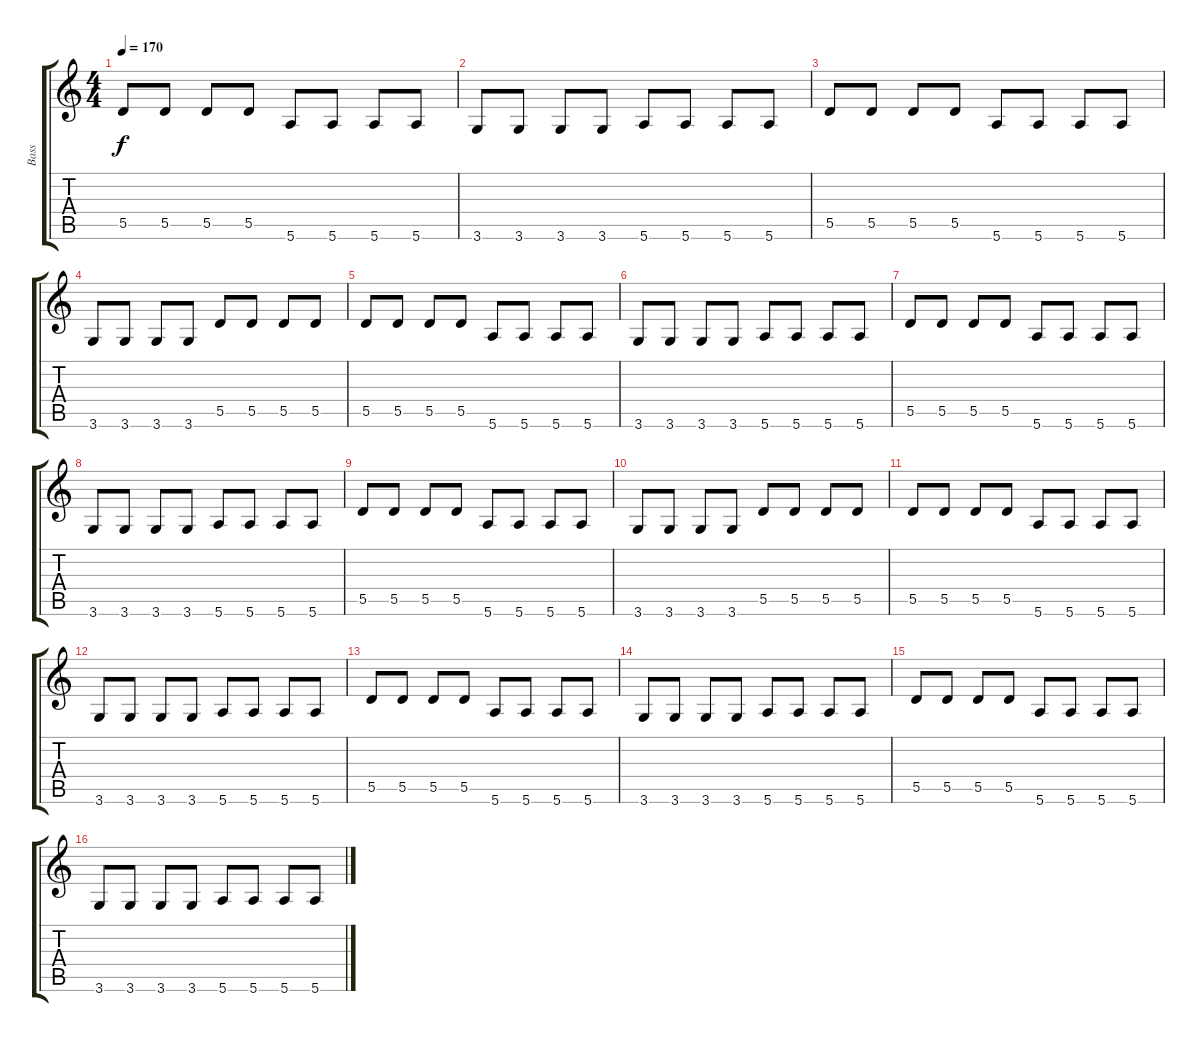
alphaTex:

\track ("Bass" "Bass") {instrument electricbassfinger}
\staff {score tabs}
\tuning (E4 B3 G3 D3 A2 E2) {hide}
\ts (4 4)
\tempo 170
\clef g2
\ks c
5.5.8{dy f} 5.5.8 5.5.8 5.5.8 5.6.8 5.6.8 5.6.8 5.6.8 |
3.6.8 3.6.8 3.6.8 3.6.8 5.6.8 5.6.8 5.6.8 5.6.8 |
5.5.8 5.5.8 5.5.8 5.5.8 5.6.8 5.6.8 5.6.8 5.6.8 |
3.6.8 3.6.8 3.6.8 3.6.8 5.5.8 5.5.8 5.5.8 5.5.8 |
5.5.8 5.5.8 5.5.8 5.5.8 5.6.8 5.6.8 5.6.8 5.6.8 |
3.6.8 3.6.8 3.6.8 3.6.8 5.6.8 5.6.8 5.6.8 5.6.8 |
5.5.8 5.5.8 5.5.8 5.5.8 5.6.8 5.6.8 5.6.8 5.6.8 |
3.6.8 3.6.8 3.6.8 3.6.8 5.6.8 5.6.8 5.6.8 5.6.8 |
5.5.8 5.5.8 5.5.8 5.5.8 5.6.8 5.6.8 5.6.8 5.6.8 |
3.6.8 3.6.8 3.6.8 3.6.8 5.5.8 5.5.8 5.5.8 5.5.8 |
5.5.8 5.5.8 5.5.8 5.5.8 5.6.8 5.6.8 5.6.8 5.6.8 |
3.6.8 3.6.8 3.6.8 3.6.8 5.6.8 5.6.8 5.6.8 5.6.8 |
5.5.8 5.5.8 5.5.8 5.5.8 5.6.8 5.6.8 5.6.8 5.6.8 |
3.6.8 3.6.8 3.6.8 3.6.8 5.6.8 5.6.8 5.6.8 5.6.8 |
5.5.8 5.5.8 5.5.8 5.5.8 5.6.8 5.6.8 5.6.8 5.6.8 |
3.6.8 3.6.8 3.6.8 3.6.8 5.6.8 5.6.8 5.6.8 5.6.8
